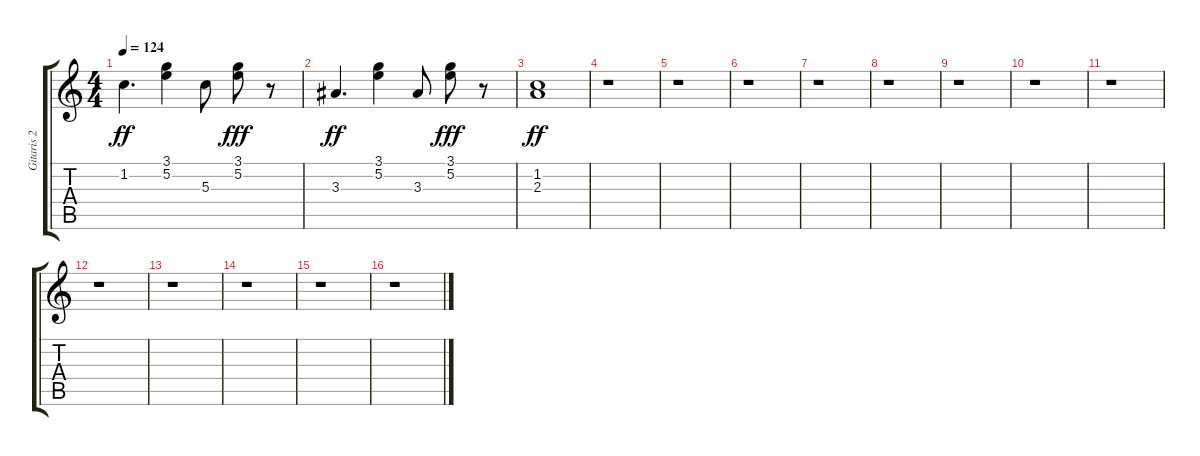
\track ("Gitaris 2" "Gitaris 2") {instrument acousticguitarsteel}
\staff {score tabs}
\tuning (E4 B3 G3 D3 A2 E2) {hide}
\ts (4 4)
\tempo 124
\clef g2
\ks c
1.2.4{d dy ff} (3.1 5.2).4 5.3.8 (3.1 5.2).8{dy fff} r.8 |
3.3.4{d dy ff} (3.1 5.2).4 3.3.8 (3.1 5.2).8{dy fff} r.8 |
(1.2 2.3).1{dy ff} |
r.1 |
r.1 |
r.1 |
r.1 |
r.1 |
r.1 |
r.1 |
r.1 |
r.1 |
r.1 |
r.1 |
r.1 |
r.1
